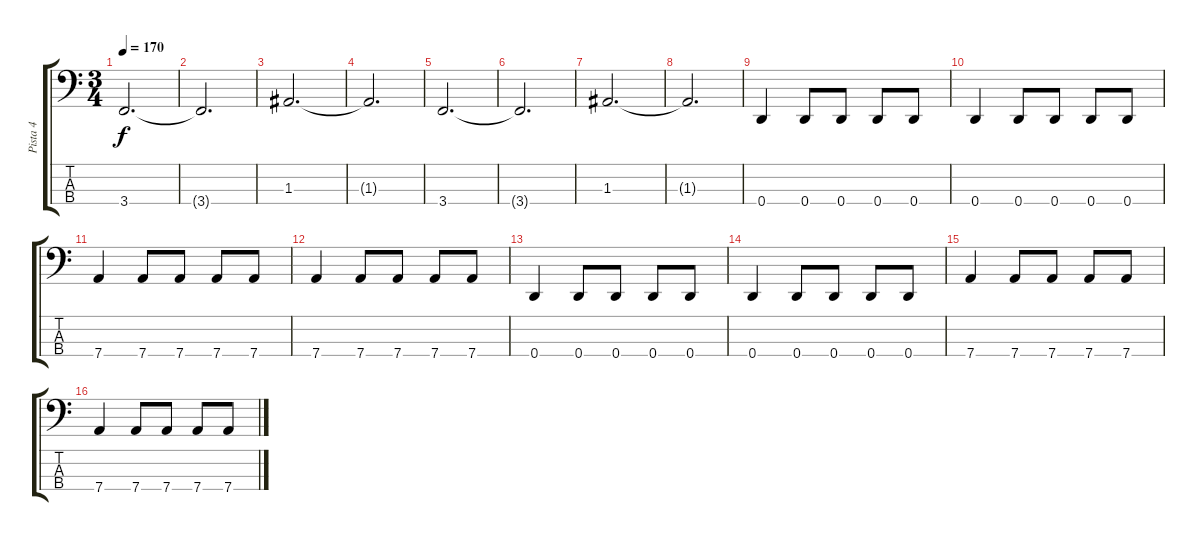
\track ("Pista 4" "Pista 4") {instrument electricbassfinger}
\staff {score tabs}
\tuning (G2 D2 A1 D1) {hide}
\ts (3 4)
\tempo 170
\clef f4
\ks c
3.4.2{d dy f} |
3.4{t}.2{d} |
1.3.2{d} |
1.3{t}.2{d} |
3.4.2{d} |
3.4{t}.2{d} |
1.3.2{d} |
1.3{t}.2{d} |
0.4.4 0.4.8 0.4.8 0.4.8 0.4.8 |
0.4.4 0.4.8 0.4.8 0.4.8 0.4.8 |
7.4.4 7.4.8 7.4.8 7.4.8 7.4.8 |
7.4.4 7.4.8 7.4.8 7.4.8 7.4.8 |
0.4.4 0.4.8 0.4.8 0.4.8 0.4.8 |
0.4.4 0.4.8 0.4.8 0.4.8 0.4.8 |
7.4.4 7.4.8 7.4.8 7.4.8 7.4.8 |
7.4.4 7.4.8 7.4.8 7.4.8 7.4.8
